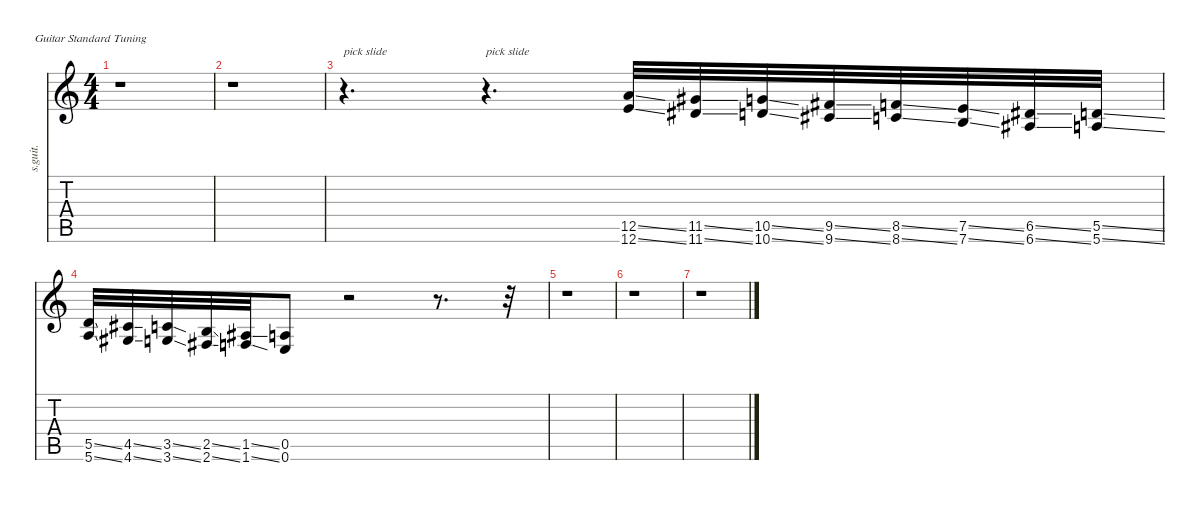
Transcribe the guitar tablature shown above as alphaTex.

\defaultSystemsLayout 4
\hideDynamics
\bracketExtendMode nobrackets
\track ("Studio Extras" "s.guit.") {instrument distortionguitar}
\staff {score tabs}
\tuning (E4 B3 G3 D3 A2 E2)
\ts (4 4)
\tempo (220 hide)
\clef g2
\ks c
r.1{dy ff} |
r.1 |
r.4{d txt "pick slide"} r.4{d txt "pick slide"} (12.5{ss} 12.6{ss}).32{lyrics (0 "") lyrics (1 "") lyrics (2 "") lyrics (3 "") lyrics (4 "") dy mf} (11.5{ss acc #} 11.6{ss acc #}).32{lyrics (0 "") lyrics (1 "") lyrics (2 "") lyrics (3 "") lyrics (4 "")} (10.5{ss} 10.6{ss}).32{lyrics (0 "") lyrics (1 "") lyrics (2 "") lyrics (3 "") lyrics (4 "")} (9.5{ss acc #} 9.6{ss acc #}).32{lyrics (0 "") lyrics (1 "") lyrics (2 "") lyrics (3 "") lyrics (4 "")} (8.5{ss} 8.6{ss}).32{lyrics (0 "") lyrics (1 "") lyrics (2 "") lyrics (3 "") lyrics (4 "")} (7.5{ss} 7.6{ss}).32{lyrics (0 "") lyrics (1 "") lyrics (2 "") lyrics (3 "") lyrics (4 "")} (6.5{ss acc #} 6.6{ss acc #}).32{lyrics (0 "") lyrics (1 "") lyrics (2 "") lyrics (3 "") lyrics (4 "")} (5.5{ss} 5.6{ss}).32{lyrics (0 "") lyrics (1 "") lyrics (2 "") lyrics (3 "") lyrics (4 "")} |
(5.5{ss} 5.6{ss}).32{lyrics (0 "") lyrics (1 "") lyrics (2 "") lyrics (3 "") lyrics (4 "")} (4.5{ss acc #} 4.6{ss acc #}).32{lyrics (0 "") lyrics (1 "") lyrics (2 "") lyrics (3 "") lyrics (4 "")} (3.5{ss} 3.6{ss}).32{lyrics (0 "") lyrics (1 "") lyrics (2 "") lyrics (3 "") lyrics (4 "")} (2.5{ss} 2.6{ss acc #}).32{lyrics (0 "") lyrics (1 "") lyrics (2 "") lyrics (3 "") lyrics (4 "")} (1.5{ss acc #} 1.6{ss}).32{lyrics (0 "") lyrics (1 "") lyrics (2 "") lyrics (3 "") lyrics (4 "")} (0.5 0.6).8{lyrics (0 "") lyrics (1 "") lyrics (2 "") lyrics (3 "") lyrics (4 "")} r.2 r.8{d} r.32 |
r.1 |
r.1 |
r.1
